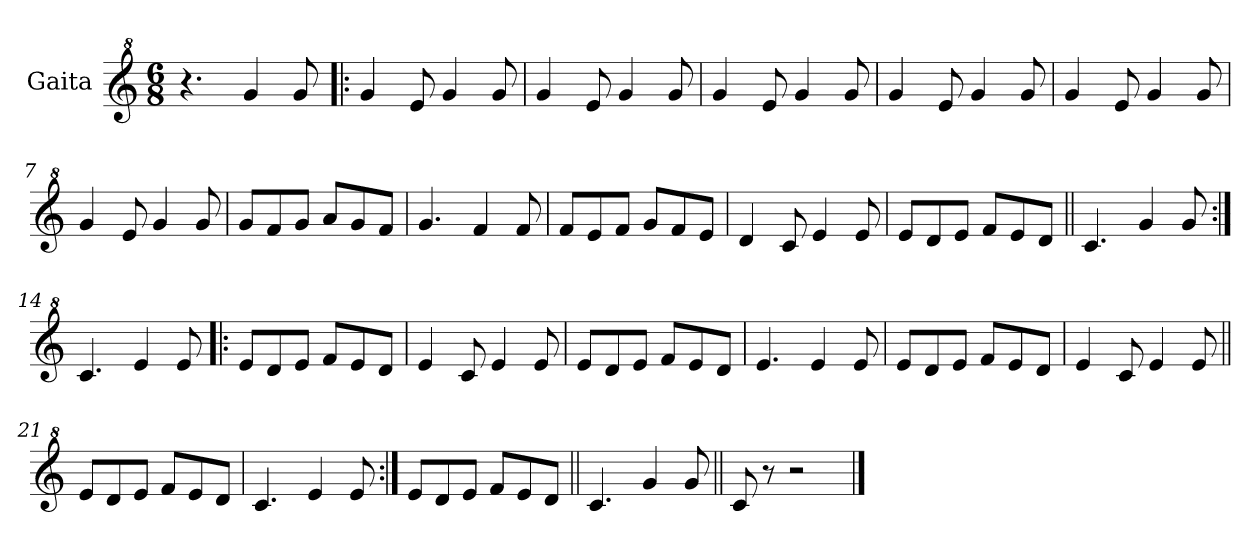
**kern
*part1
*staff1
*I"Gaita
*clefG^2
*k[]
*M6/8
*MM180
=1
4.r
4gg/
8gg/
=2!|:
4gg/
8ee/
4gg/
8gg/
=3
4gg/
8ee/
4gg/
8gg/
=4
4gg/
8ee/
4gg/
8gg/
=5
4gg/
8ee/
4gg/
8gg/
=6
4gg/
8ee/
4gg/
8gg/
=7
4gg/
8ee/
4gg/
8gg/
=8
8gg/L
8ff/
8gg/J
8aa/L
8gg/
8ff/J
!!LO:LB:g=z
=9
4.gg/
4ff/
8ff/
=10
8ff/L
8ee/
8ff/J
8gg/L
8ff/
8ee/J
=11
4dd/
8cc/
4ee/
8ee/
=12
8ee/L
8dd/
8ee/J
8ff/L
8ee/
8dd/J
=13||
4.cc/
4gg/
8gg/
=14:|!
4.cc/
4ee/
8ee/
=15!|:
8ee/L
8dd/
8ee/J
8ff/L
8ee/
8dd/J
=16
4ee/
8cc/
4ee/
8ee/
!!LO:LB:g=z
=17
8ee/L
8dd/
8ee/J
8ff/L
8ee/
8dd/J
=18
4.ee/
4ee/
8ee/
=19
8ee/L
8dd/
8ee/J
8ff/L
8ee/
8dd/J
=20
4ee/
8cc/
4ee/
8ee/
=21||
8ee/L
8dd/
8ee/J
8ff/L
8ee/
8dd/J
=22
4.cc/
4ee/
8ee/
=23:|!
8ee/L
8dd/
8ee/J
8ff/L
8ee/
8dd/J
=24||
4.cc/
4gg/
8gg/
!!LO:LB:g=z
=25||
8cc/
8r
2r
==
*-
